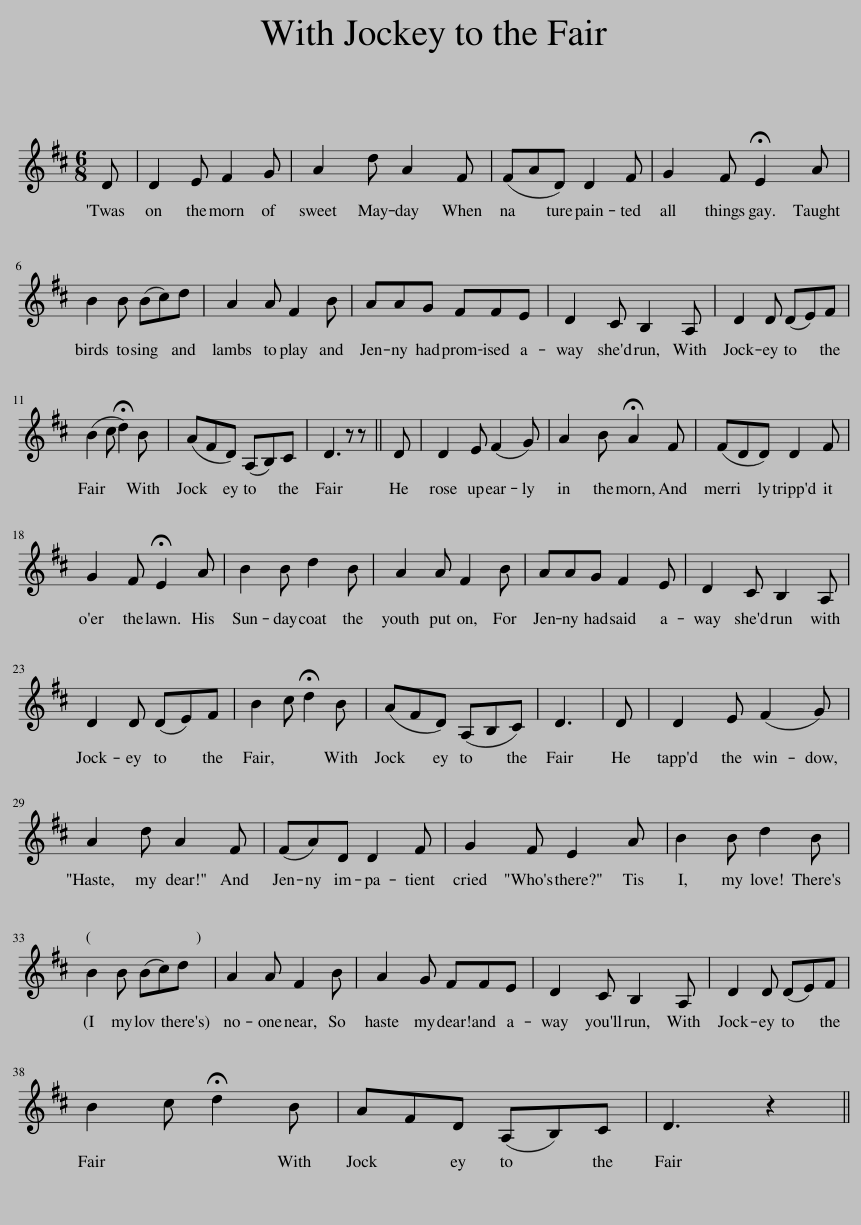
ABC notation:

X:1
L:1/8
M:6/8
I:linebreak $
K:D
V:1 treble
V:1
 D | D2 E F2 G | A2 d A2 F | (FAD) D2 F | G2 F !fermata!E2 A |$ %5
 B2 B (Bc)d | A2 A F2 B | AAG FFE | D2 C B,2 A, | D2 D (DE)F |$ %10
 (B2 c !fermata!d2) B | (AFD) (A,B,)C | D3 z z || D | D2 E (F2 G) | %15
 A2 B !fermata!A2 F | (FDD) D2 F |$ G2 F !fermata!E2 A | B2 B d2 B | A2 A F2 B | %20
 AAG F2 E | D2 C B,2 A, |$ D2 D (DE)F | B2 c !fermata!d2 B | (AFD) (A,B,C) | %25
 D3 | D | D2 E (F2 G) |$ A2 d A2 F | (FA)D D2 F | %30
 G2 F E2 A | B2 B d2 B |$ B2 B (Bc)d | A2 A F2 B | A2 G FFE | %35
 D2 C B,2 A, | D2 D (DE)F |$ B2 c !fermata!d2 B | AFD (A,B,)C | D3 z2 || %40
